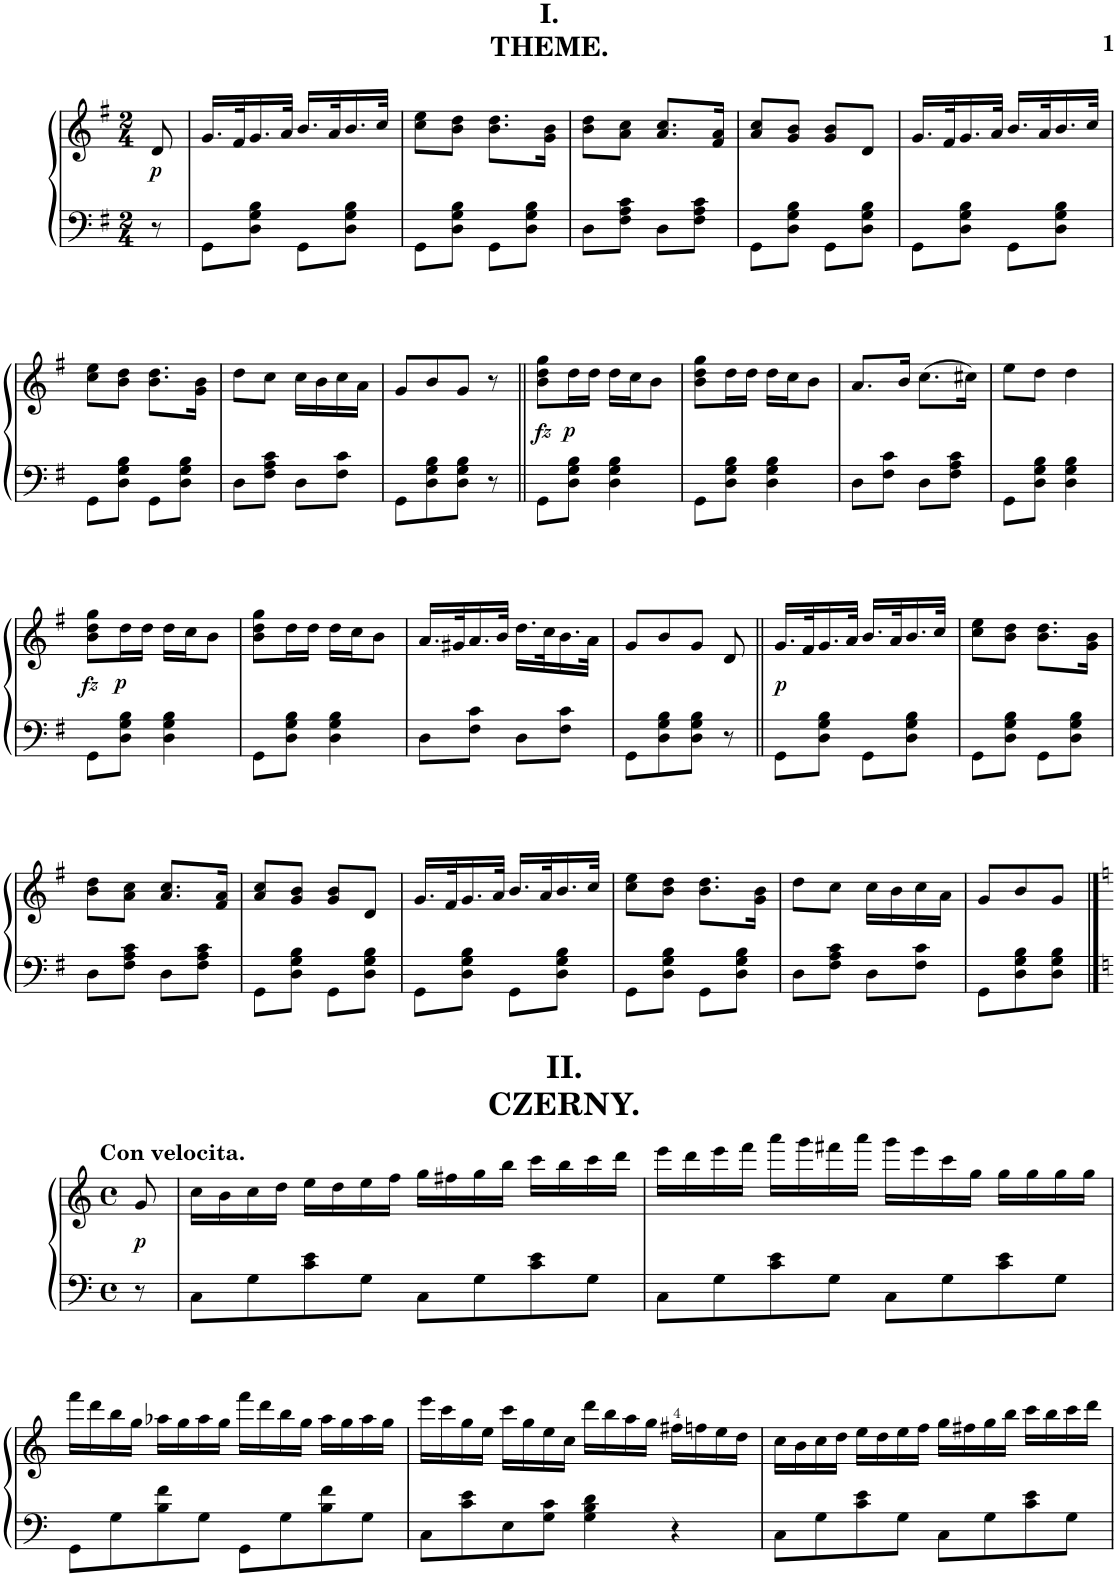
**kern	**kern	**dynam
*part1	*part1	*part1
*staff2	*staff1	*staff1/2
*I"Piano	*	*
*I'P-no	*	*
*clefF4	*clefG2	*
*k[f#]	*k[f#]	*
*M2/4	*M2/4	*
=1	=1	=1
!	!	!LO:DY:b
8r	8d/	p
=2	=2	=2
8GG'\L	16.g/LL	.
.	32f#/K	.
8D\' 8G\' 8B\'J	16.g/	.
.	32a/JJk	.
8GG'\L	16.b/LL	.
.	32a/K	.
8D\' 8G\' 8B\'J	16.b/	.
!	!LO:TX:a:B:t=I.	!
!	!LO:TX:a:t=THEME.	!
.	32cc/JJk	.
=3	=3	=3
8GG'\L	8cc\' 8ee\'L	.
8D\' 8G\' 8B\'J	8b\' 8dd\'J	.
8GG'\L	8.b\' 8.dd\'L	.
8D\' 8G\' 8B\'J	.	.
.	16g\' 16b\'Jk	.
=4	=4	=4
8D'\L	8b\' 8dd\'L	.
8F#\' 8A\' 8c\'J	8a\' 8cc\'J	.
8D'\L	8.a/ 8.cc/L	.
8F#\' 8A\' 8c\'J	.	.
.	16f#/' 16a/'Jk	.
=5	=5	=5
8GG'\L	8a/' 8cc/'L	.
8D\' 8G\' 8B\'J	8g/' 8b/'J	.
8GG'\L	8g/ 8b/L	.
8D\' 8G\' 8B\'J	8d/J	.
=6	=6	=6
8GG'\L	16.g/LL	.
.	32f#/K	.
8D\' 8G\' 8B\'J	16.g/	.
.	32a/JJk	.
8GG'\L	16.b/LL	.
.	32a/K	.
8D\' 8G\' 8B\'J	16.b/	.
.	32cc/JJk	.
!!LO:LB:g=z
=7	=7	=7
8GG'\L	8cc\' 8ee\'L	.
8D\' 8G\' 8B\'J	8b\' 8dd\'J	.
8GG'\L	8.b\' 8.dd\'L	.
8D\' 8G\' 8B\'J	.	.
.	16g\' 16b\'Jk	.
=8	=8	=8
8D'\L	8dd'\L	.
8F#\' 8A\' 8c\'J	8cc'\J	.
8D'\L	16cc\LL	.
.	16b\	.
8F#\' 8c\'J	16cc\	.
.	16a\JJ	.
=9	=9	=9
8GG'\L	8g'/L	.
8D\' 8G\' 8B\'	8b'/	.
8D\ 8G\ 8B\J	8g/J	.
8r	8r	.
=10||	=10||	=10||
!	!	!LO:DY:b
8GG'\L	8b\^ 8dd\^ 8gg\^L	fz
!	!	!LO:DY:b
8D\' 8G\' 8B\'J	16dd'\L	p
.	16dd'\JJ	.
4D\ 4G\ 4B\	16dd'\LL	.
.	16cc'\J	.
.	8b'\J	.
=11	=11	=11
8GG'\L	8b\ 8dd\ 8gg\L	.
8D\' 8G\' 8B\'J	16dd'\L	.
.	16dd'\JJ	.
4D\ 4G\ 4B\	16dd'\LL	.
.	16cc'\J	.
.	8b'\J	.
=12	=12	=12
8D'\L	8.a/L	.
8F#\' 8c\'J	.	.
.	16b/Jk	.
8D'\L	(8.cc\L	.
8F#\' 8A\' 8c\'J	.	.
.	16cc#X\Jk)	.
=13	=13	=13
8GG'\L	8ee\L	.
8D\' 8G\' 8B\'J	8dd'\J	.
4D\ 4G\ 4B\	4dd'\	.
!!LO:LB:g=z
=14	=14	=14
!	!	!LO:DY:b
8GG'\L	8b\^ 8dd\^ 8gg\^L	fz
!	!	!LO:DY:b
8D\' 8G\' 8B\'J	16dd'\L	p
.	16dd'\JJ	.
4D\ 4G\ 4B\	16dd'\LL	.
.	16cc'\J	.
.	8b'\J	.
=15	=15	=15
8GG'\L	8b\ 8dd\ 8gg\L	.
8D\' 8G\' 8B\'J	16dd'\L	.
.	16dd'\JJ	.
4D\ 4G\ 4B\	16dd'\LL	.
.	16cc'\J	.
.	8b'\J	.
=16	=16	=16
8D'\L	16.a/LL	.
.	32g#X/K	.
8F#\' 8c\'J	16.a/	.
.	32b/JJk	.
8D'\L	16.dd\LL	.
.	32cc\K	.
8F#\' 8c\'J	16.b\	.
.	32a\JJk	.
=17	=17	=17
8GG'\L	8g'/L	.
8D\' 8G\' 8B\'	8b'/	.
8D\ 8G\ 8B\J	8g'/J	.
8r	8d/	.
=18||	=18||	=18||
!	!	!LO:DY:b
8GG'\L	16.g/LL	p
.	32f#/K	.
8D\' 8G\' 8B\'J	16.g/	.
.	32a/JJk	.
8GG'\L	16.b/LL	.
.	32a/K	.
8D\' 8G\' 8B\'J	16.b/	.
.	32cc/JJk	.
=19	=19	=19
8GG'\L	8cc\' 8ee\'L	.
8D\' 8G\' 8B\'J	8b\' 8dd\'J	.
8GG'\L	8.b\' 8.dd\'L	.
8D\' 8G\' 8B\'J	.	.
.	16g\' 16b\'Jk	.
!!LO:LB:g=z
=20	=20	=20
8D'\L	8b\' 8dd\'L	.
8F#\' 8A\' 8c\'J	8a\' 8cc\'J	.
8D'\L	8.a/ 8.cc/L	.
8F#\' 8A\' 8c\'J	.	.
.	16f#/' 16a/'Jk	.
=21	=21	=21
8GG'\L	8a/' 8cc/'L	.
8D\' 8G\' 8B\'J	8g/' 8b/'J	.
8GG'\L	8g/ 8b/L	.
8D\' 8G\' 8B\'J	8d/J	.
=22	=22	=22
8GG'\L	16.g/LL	.
.	32f#/K	.
8D\' 8G\' 8B\'J	16.g/	.
.	32a/JJk	.
8GG'\L	16.b/LL	.
.	32a/K	.
8D\' 8G\' 8B\'J	16.b/	.
.	32cc/JJk	.
=23	=23	=23
8GG'\L	8cc\' 8ee\'L	.
8D\' 8G\' 8B\'J	8b\' 8dd\'J	.
8GG'\L	8.b\' 8.dd\'L	.
8D\' 8G\' 8B\'J	.	.
.	16g\' 16b\'Jk	.
=24	=24	=24
8D'\L	8dd'\L	.
8F#\' 8A\' 8c\'J	8cc'\J	.
8D'\L	16cc\LL	.
.	16b\	.
8F#\' 8c\'J	16cc\	.
.	16a\JJ	.
=25	=25	=25
8GG'\L	8g'/L	.
8D\' 8G\' 8B\'	8b'/	.
8D\ 8G\ 8B\J	8g/J	.
!!LO:LB:g=z
==26	==26	==26
*k[]	*k[]	*
*M4/4	*M4/4	*
*met(c)	*met(c)	*
!	!LO:TX:a:B:t=II.	!
!	!LO:TX:a:t=CZERNY.	!
!	!LO:TX:a:B:t=Con velocita.	!
!LO:TX:a:B:t=II.	!	!
!LO:TX:a:t=CZERNY.	!	!
!	!	!LO:DY:b
8r	8g/	p
=27	=27	=27
8C\L	16cc\LL	.
.	16b\	.
8G\	16cc\	.
.	16dd\JJ	.
8c\ 8e\	16ee\LL	.
.	16dd\	.
8G\J	16ee\	.
.	16ff\JJ	.
8C\L	16gg\LL	.
.	16ff#X\	.
8G\	16gg\	.
.	16bb\JJ	.
8c\ 8e\	16ccc\LL	.
.	16bb\	.
8G\J	16ccc\	.
.	16ddd\JJ	.
=28	=28	=28
8C\L	16eee\LL	.
.	16ddd\	.
8G\	16eee\	.
.	16fff\JJ	.
8c\ 8e\	16aaa\LL	.
.	16ggg\	.
8G\J	16fff#X\	.
.	16aaa\JJ	.
8C\L	16ggg\LL	.
.	16eee\	.
8G\	16ccc\	.
.	16gg\JJ	.
8c\ 8e\	16gg\LL	.
.	16gg\	.
8G\J	16gg\	.
.	16gg\JJ	.
!!LO:LB:g=z
=29	=29	=29
8GG^\L	16fff^\LL	.
.	16ddd\	.
8G\	16bb\	.
.	16gg\JJ	.
8B\ 8f\	16aa-X\LL	.
.	16gg\	.
8G\J	16aa-\	.
.	16gg\JJ	.
8GG^\L	16fff^\LL	.
.	16ddd\	.
8G\	16bb\	.
.	16gg\JJ	.
8B\ 8f\	16aa-\LL	.
.	16gg\	.
8G\J	16aa-\	.
.	16gg\JJ	.
=30	=30	=30
8C\L	16eee\LL	.
.	16ccc\	.
8c\ 8e\	16gg\	.
.	16ee\JJ	.
8E\	16ccc\LL	.
.	16gg\	.
8G\ 8c\J	16ee\	.
.	16cc\JJ	.
4G\ 4B\ 4d\	16ddd\LL	.
.	16bb\	.
.	16aa\	.
.	16gg\JJ	.
4r	16ff#X\LL	.
.	16ffn\	.
.	16ee\	.
.	16dd\JJ	.
=31	=31	=31
8C\L	16cc\LL	.
.	16b\	.
8G\	16cc\	.
.	16dd\JJ	.
8c\ 8e\	16ee\LL	.
.	16dd\	.
8G\J	16ee\	.
.	16ff\JJ	.
8C\L	16gg\LL	.
.	16ff#X\	.
8G\	16gg\	.
.	16bb\JJ	.
8c\ 8e\	16ccc\LL	.
.	16bb\	.
8G\J	16ccc\	.
.	16ddd\JJ	.
=	=	=
*-	*-	*-
